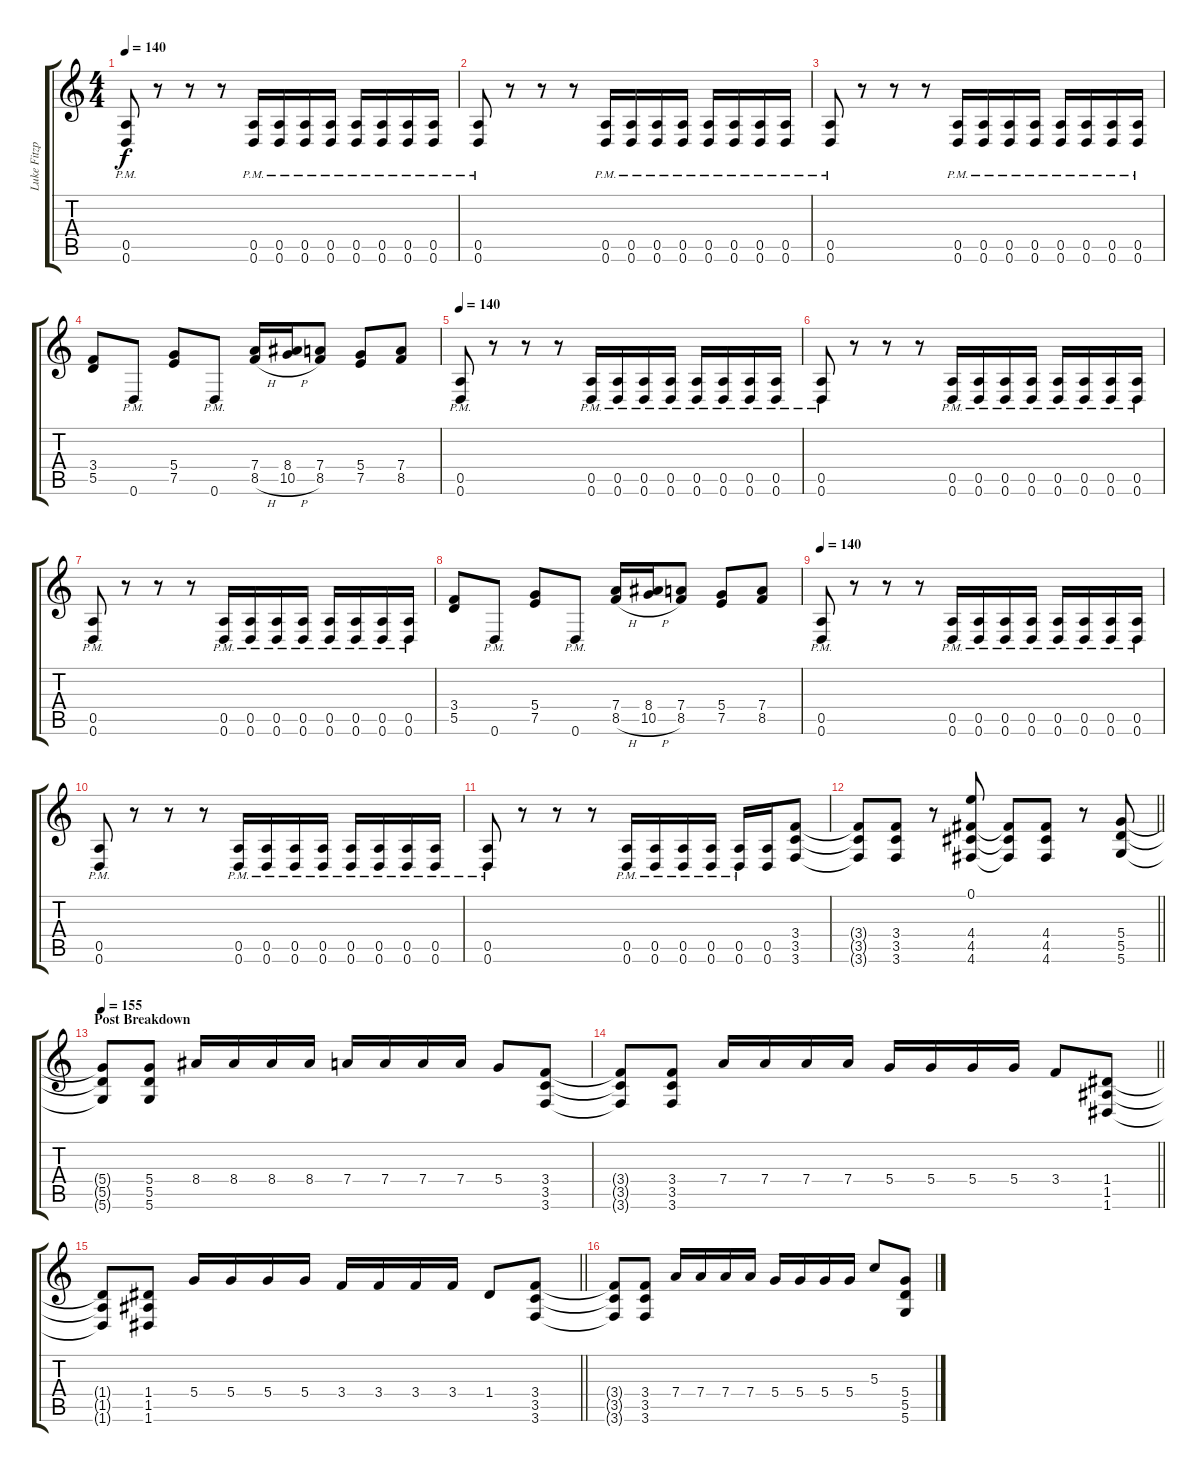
\track ("Luke Fitzpatrick" "Luke Fitzp") {instrument distortionguitar}
\staff {score tabs}
\tuning (E4 B3 G3 D3 A2 D2) {hide}
\ts (4 4)
\tempo 140
\clef g2
\ks c
(0.5{pm} 0.6{pm}).8{dy f} r.8 r.8 r.8 (0.5{pm} 0.6{pm}).16 (0.5{pm} 0.6{pm}).16 (0.5{pm} 0.6{pm}).16 (0.5{pm} 0.6{pm}).16 (0.5{pm} 0.6{pm}).16 (0.5{pm} 0.6{pm}).16 (0.5{pm} 0.6{pm}).16 (0.5{pm} 0.6{pm}).16 |
(0.5{pm} 0.6{pm}).8 r.8 r.8 r.8 (0.5{pm} 0.6{pm}).16 (0.5{pm} 0.6{pm}).16 (0.5{pm} 0.6{pm}).16 (0.5{pm} 0.6{pm}).16 (0.5{pm} 0.6{pm}).16 (0.5{pm} 0.6{pm}).16 (0.5{pm} 0.6{pm}).16 (0.5{pm} 0.6{pm}).16 |
(0.5{pm} 0.6{pm}).8 r.8 r.8 r.8 (0.5{pm} 0.6{pm}).16 (0.5{pm} 0.6{pm}).16 (0.5{pm} 0.6{pm}).16 (0.5{pm} 0.6{pm}).16 (0.5{pm} 0.6{pm}).16 (0.5{pm} 0.6{pm}).16 (0.5{pm} 0.6{pm}).16 (0.5{pm} 0.6{pm}).16 |
(3.4 5.5).8 0.6{pm}.8 (5.4 7.5).8 0.6{pm}.8 (7.4 8.5{h}).16 (8.4 10.5{h}).16 (7.4 8.5).8 (5.4 7.5).8 (7.4 8.5).8 |
\tempo 140
(0.5{pm} 0.6{pm}).8 r.8 r.8 r.8 (0.5{pm} 0.6{pm}).16 (0.5{pm} 0.6{pm}).16 (0.5{pm} 0.6{pm}).16 (0.5{pm} 0.6{pm}).16 (0.5{pm} 0.6{pm}).16 (0.5{pm} 0.6{pm}).16 (0.5{pm} 0.6{pm}).16 (0.5{pm} 0.6{pm}).16 |
(0.5{pm} 0.6{pm}).8 r.8 r.8 r.8 (0.5{pm} 0.6{pm}).16 (0.5{pm} 0.6{pm}).16 (0.5{pm} 0.6{pm}).16 (0.5{pm} 0.6{pm}).16 (0.5{pm} 0.6{pm}).16 (0.5{pm} 0.6{pm}).16 (0.5{pm} 0.6{pm}).16 (0.5{pm} 0.6{pm}).16 |
(0.5{pm} 0.6{pm}).8 r.8 r.8 r.8 (0.5{pm} 0.6{pm}).16 (0.5{pm} 0.6{pm}).16 (0.5{pm} 0.6{pm}).16 (0.5{pm} 0.6{pm}).16 (0.5{pm} 0.6{pm}).16 (0.5{pm} 0.6{pm}).16 (0.5{pm} 0.6{pm}).16 (0.5{pm} 0.6{pm}).16 |
(3.4 5.5).8 0.6{pm}.8 (5.4 7.5).8 0.6{pm}.8 (7.4 8.5{h}).16 (8.4 10.5{h}).16 (7.4 8.5).8 (5.4 7.5).8 (7.4 8.5).8 |
\tempo 140
(0.5{pm} 0.6{pm}).8 r.8 r.8 r.8 (0.5{pm} 0.6{pm}).16 (0.5{pm} 0.6{pm}).16 (0.5{pm} 0.6{pm}).16 (0.5{pm} 0.6{pm}).16 (0.5{pm} 0.6{pm}).16 (0.5{pm} 0.6{pm}).16 (0.5{pm} 0.6{pm}).16 (0.5{pm} 0.6{pm}).16 |
(0.5{pm} 0.6{pm}).8 r.8 r.8 r.8 (0.5{pm} 0.6{pm}).16 (0.5{pm} 0.6{pm}).16 (0.5{pm} 0.6{pm}).16 (0.5{pm} 0.6{pm}).16 (0.5{pm} 0.6{pm}).16 (0.5{pm} 0.6{pm}).16 (0.5{pm} 0.6{pm}).16 (0.5{pm} 0.6{pm}).16 |
(0.5{pm} 0.6{pm}).8 r.8 r.8 r.8 (0.5{pm} 0.6{pm}).16 (0.5{pm} 0.6{pm}).16 (0.5{pm} 0.6{pm}).16 (0.5{pm} 0.6{pm}).16 (0.5{pm} 0.6{pm}).16 (0.5 0.6).16 (3.4 3.5 3.6).8 |
\barLineRight lightlight
(3.4{t} 3.5{t} 3.6{t}).8 (3.4 3.5 3.6).8 r.8 (0.1 4.4 4.5 4.6).8 (4.4{t} 4.5{t} 4.6{t}).8 (4.4 4.5 4.6).8 r.8 (5.4 5.5 5.6).8 |
\section ("" "Post Breakdown")
\tempo 155
(5.4{t} 5.5{t} 5.6{t}).8 (5.4 5.5 5.6).8 8.4.16 8.4.16 8.4.16 8.4.16 7.4.16 7.4.16 7.4.16 7.4.16 5.4.8 (3.4 3.5 3.6).8 |
\barLineRight lightlight
(3.4{t} 3.5{t} 3.6{t}).8 (3.4 3.5 3.6).8 7.4.16 7.4.16 7.4.16 7.4.16 5.4.16 5.4.16 5.4.16 5.4.16 3.4.8 (1.4 1.5 1.6).8 |
\barLineRight lightlight
(1.4{t} 1.5{t} 1.6{t}).8 (1.4 1.5 1.6).8 5.4.16 5.4.16 5.4.16 5.4.16 3.4.16 3.4.16 3.4.16 3.4.16 1.4.8 (3.4 3.5 3.6).8 |
(3.4{t} 3.5{t} 3.6{t}).8 (3.4 3.5 3.6).8 7.4.16 7.4.16 7.4.16 7.4.16 5.4.16 5.4.16 5.4.16 5.4.16 5.3.8 (5.4 5.5 5.6).8
